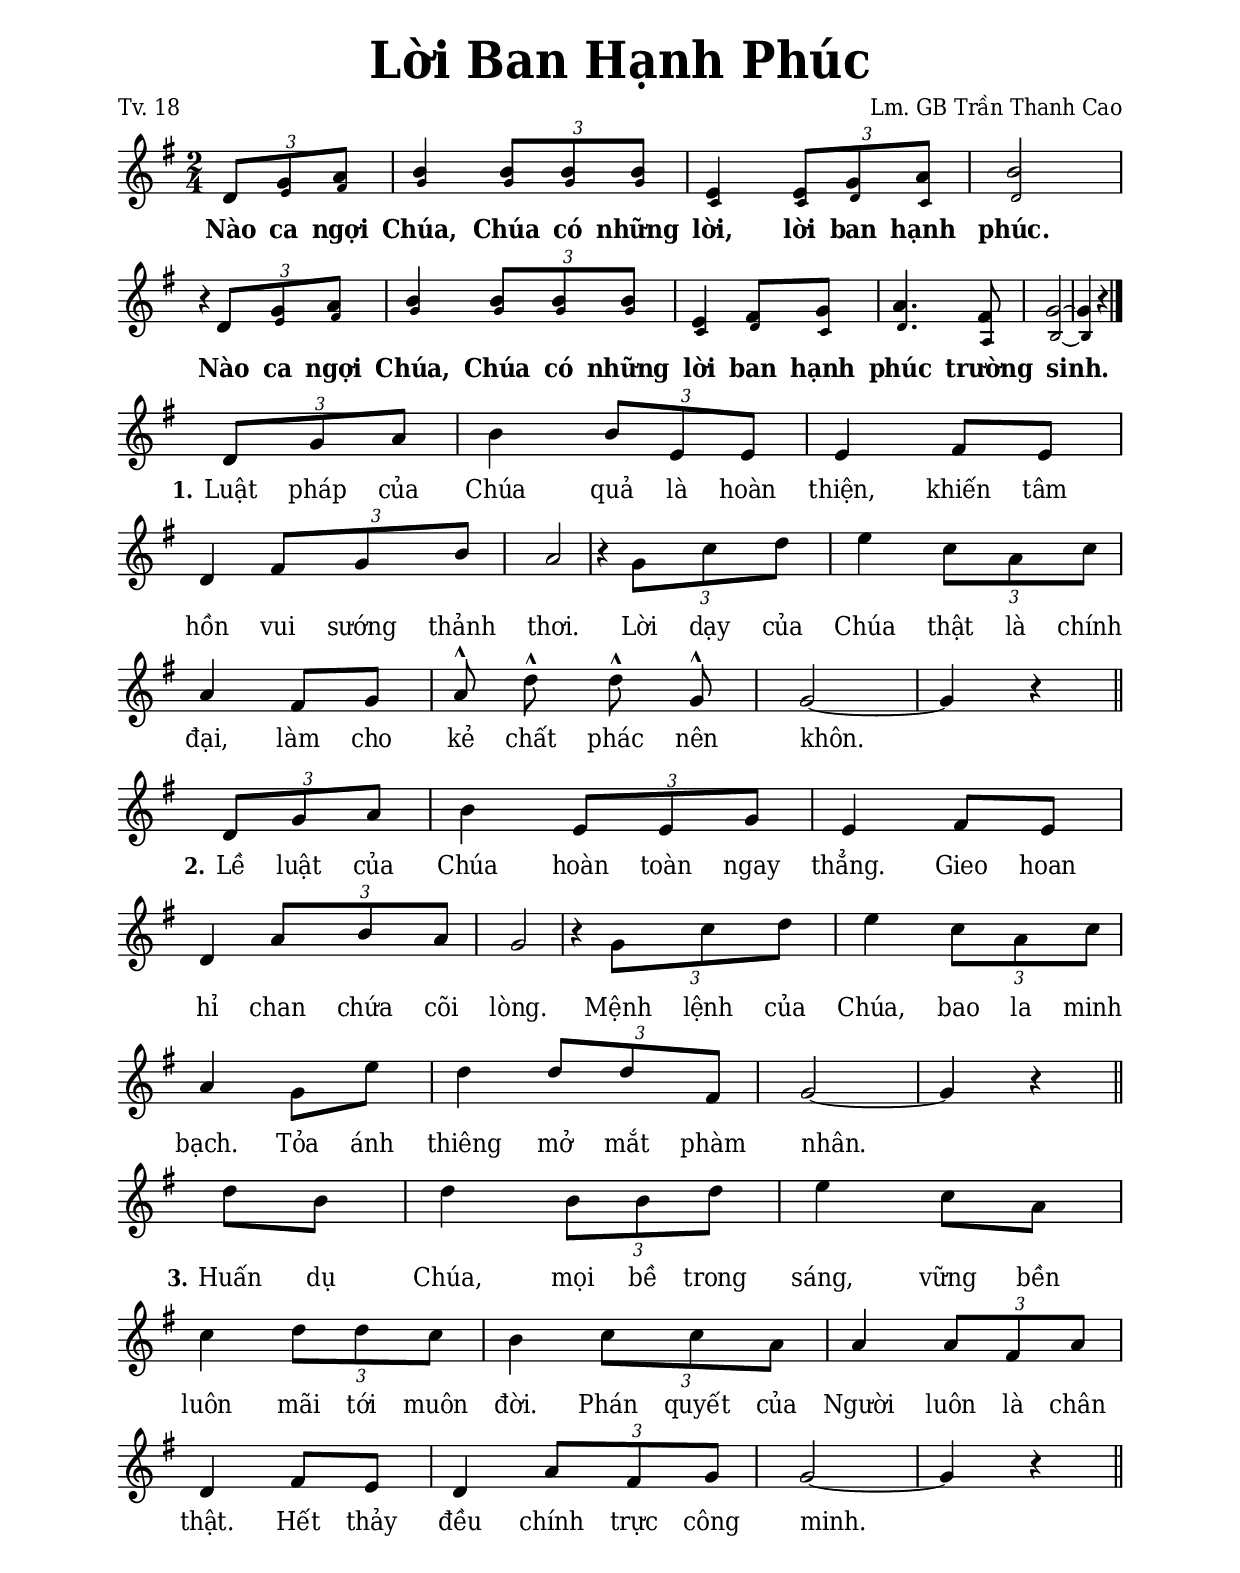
% Cài đặt chung
\version "2.22.1"
\include "english.ly"

\header {
  title = \markup { \fontsize #3 "Lời Ban Hạnh Phúc" }
  poet = "Tv. 18"
  composer = "Lm. GB Trần Thanh Cao"
  %arranger = " "
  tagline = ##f
}

% Nhạc điệp khúc
nhacDiepKhucSop = \relative c' {
  \partial 4 \tuplet 3/2 { d8 g a } |
  b4 \tuplet 3/2 { b8 b b } |
  e,4 \tuplet 3/2 { e8 g a } |
  b2 |
  r4 \tuplet 3/2 { d,8 g a } |
  b4 \tuplet 3/2 { b8 b b } |
  e,4 fs8 g |
  a4. fs8 |
  g2 ~ |
  g4 r \bar "|."
}

nhacDiepKhucBas = \relative c' {
  \partial 4 \tuplet 3/2 { d8 e fs } |
  g4 \tuplet 3/2 { g8 g g } |
  c,4 \tuplet 3/2 { c8 d c } |
  d2 |
  r4 \tuplet 3/2 { d8 e fs } |
  g4 \tuplet 3/2 { g8 g g } |
  c,4 d8 c |
  d4. a8 |
  b2 ~ |
  b4 r
}

% Nhạc phiên khúc
nhacPhienKhucMot = \relative c' {
  \partial 4 \tuplet 3/2 { d8 g a } |
  b4 \tuplet 3/2 { b8 e, e } |
  e4 fs8 e |
  d4 \tuplet 3/2 { fs8 g b } |
  a2 |
  r4 \tuplet 3/2 { g8 c d } |
  e4 \tuplet 3/2 { c8 a c } |
  a4 fs8 g |
  \autoBeamOff
  a8 ^^ d ^^ d ^^ g, ^^ |
  \autoBeamOn
  g2 ~ |
  g4 r \bar "||"
}

nhacPhienKhucHai = \relative c' {
  \partial 4 \tuplet 3/2 { d8 g a } |
  b4 \tuplet 3/2 { e,8 e g} |
  e4 fs8 e |
  d4 \tuplet 3/2 { a'8 b a } |
  g2 |
  r4 \tuplet 3/2 { g8 c d } |
  e4 \tuplet 3/2 { c8 a c } |
  a4 g8 e' |
  d4 \tuplet 3/2 { d8 d fs, } |
  g2 ~ |
  g4 r \bar "||"
}

nhacPhienKhucBa = \relative c'' {
  \partial 4 d8 b |
  d4 \tuplet 3/2 { b8 b d } |
  e4 c8 a |
  c4 \tuplet 3/2 { d8 d c } |
  b4 \tuplet 3/2 { c8 c a } |
  a4 \tuplet 3/2 { a8 fs a } |
  d,4 fs8 e |
  d4 \tuplet 3/2 { a'8 fs g } |
  g2 ~ |
  g4 r \bar "||"
}

% Lời điệp khúc
loiDiepKhuc = \lyricmode {
  Nào ca ngợi Chúa,
  Chúa có những lời, lời ban hạnh phúc.
  Nào ca ngợi Chúa,
  Chúa có những lời ban hạnh phúc trường sinh.
}

% Lời phiên khúc
loiPhienKhucMot = \lyricmode {
  \set stanza = #"1."
  Luật pháp của Chúa quả là hoàn thiện,
  khiến tâm hồn vui sướng thảnh thơi.
  Lời dạy của Chúa thật là chính đại,
  làm cho kẻ chất phác nên khôn.
}

loiPhienKhucHai = \lyricmode {
  \set stanza = #"2."
  Lề luật của Chúa hoàn toàn ngay thẳng.
  Gieo hoan hỉ chan chứa cõi lòng.
  Mệnh lệnh của Chúa, bao la minh bạch.
  Tỏa ánh thiêng mở mắt phàm nhân.
}

loiPhienKhucBa = \lyricmode {
  \set stanza = #"3."
  Huấn dụ Chúa, mọi bề trong sáng,
  vững bền luôn mãi tới muôn đời.
  Phán quyết của Người luôn là chân thật.
  Hết thảy đều chính trực công minh.
}


% Dàn trang
\paper {
  #(set-paper-size "a4")
  top-margin = 20\mm
  bottom-margin = 10\mm
  left-margin = 20\mm
  right-margin = 20\mm
  indent = #0
  #(define fonts
    (make-pango-font-tree
      "Deja Vu Serif Condensed"
      "Deja Vu Serif Condensed"
      "Deja Vu Serif Condensed"
      (/ 20 20)))
  page-count = #1
  system-system-spacing = #'((basic-distance . 11.5)
                             (minimum-distance . 11.5)
                             (padding . 1))
  score-system-spacing = #'((basic-distance . 11.5)
                             (minimum-distance . 11.5)
                             (padding . 1))
}

% Thiết lập tông và nhịp
TongNhip = { \key g \major \time 2/4 }

% Đổi kích thước nốt cho bè phụ
notBePhu =
#(define-music-function (font-size music) (number? ly:music?)
   (for-some-music
     (lambda (m)
       (if (music-is-of-type? m 'rhythmic-event)
           (begin
             (set! (ly:music-property m 'tweaks)
                   (cons `(font-size . ,font-size)
                         (ly:music-property m 'tweaks)))
             #t)
           #f))
     music)
   music)

\score {
  \new ChoirStaff <<
    \new Staff = diepKhuc \with {
        \consists "Merge_rests_engraver"
        %\magnifyStaff #(magstep +1)
        printPartCombineTexts = ##f
      }
      <<
      \new Voice \TongNhip \partCombine 
        \nhacDiepKhucSop
        \notBePhu -3 { \nhacDiepKhucBas }
      \new NullVoice = nhacThamChieu \nhacDiepKhucSop
      \new Lyrics \with {
          \override VerticalAxisGroup.
            nonstaff-relatedstaff-spacing.padding = #1
          \override VerticalAxisGroup.
            nonstaff-unrelatedstaff-spacing.padding = #1
        }
        \lyricsto nhacThamChieu \loiDiepKhuc
      >>
  >>
  \layout {
    \override Lyrics.LyricText.font-series = #'bold
    %\override Lyrics.LyricText.font-size = #+2
    \override Lyrics.LyricSpace.minimum-distance = #1.3
    \override Score.BarNumber.break-visibility = ##(#f #f #f)
    \override Score.SpacingSpanner.uniform-stretching = ##t
  }
}

\score {
  \new ChoirStaff <<
    \new Staff = phienKhuc \with {
        %\magnifyStaff #(magstep +1)
      }
      <<
      \new Voice = beSop {
        \key g \major \time 2/4 \nhacPhienKhucMot
      }
    >>
    \new Lyrics \with {
          \override VerticalAxisGroup.
            nonstaff-relatedstaff-spacing.padding = #1
          \override VerticalAxisGroup.
            nonstaff-unrelatedstaff-spacing.padding = #1
        }
        \lyricsto beSop \loiPhienKhucMot
  >>
  \layout {
    \override Staff.TimeSignature.transparent = ##t
    %\override Lyrics.LyricText.font-size = #+2
    \override Lyrics.LyricSpace.minimum-distance = #3
    \override Score.BarNumber.break-visibility = ##(#f #f #f)
    \override Score.SpacingSpanner.uniform-stretching = ##t
  }
}

\score {
  \new ChoirStaff <<
    \new Staff = phienKhuc \with {
        %\magnifyStaff #(magstep +1)
      }
      <<
      \new Voice = beSop {
        \key g \major \time 2/4 \nhacPhienKhucHai
      }
    >>
    \new Lyrics \with {
          \override VerticalAxisGroup.
            nonstaff-relatedstaff-spacing.padding = #1
          \override VerticalAxisGroup.
            nonstaff-unrelatedstaff-spacing.padding = #1
        }
        \lyricsto beSop \loiPhienKhucHai
  >>
  \layout {
    \override Staff.TimeSignature.transparent = ##t
    %\override Lyrics.LyricText.font-size = #+2
    \override Lyrics.LyricSpace.minimum-distance = #3
    \override Score.BarNumber.break-visibility = ##(#f #f #f)
    \override Score.SpacingSpanner.uniform-stretching = ##t
  }
}

\score {
  \new ChoirStaff <<
    \new Staff = phienKhuc \with {
        %\magnifyStaff #(magstep +1)
      }
      <<
      \new Voice = beSop {
        \key g \major \time 2/4 \nhacPhienKhucBa
      }
    >>
    \new Lyrics \with {
          \override VerticalAxisGroup.
            nonstaff-relatedstaff-spacing.padding = #1
          \override VerticalAxisGroup.
            nonstaff-unrelatedstaff-spacing.padding = #1
        }
        \lyricsto beSop \loiPhienKhucBa
  >>
  \layout {
    \override Staff.TimeSignature.transparent = ##t
    %\override Lyrics.LyricText.font-size = #+2
    \override Lyrics.LyricSpace.minimum-distance = #2.5
    \override Score.BarNumber.break-visibility = ##(#f #f #f)
    \override Score.SpacingSpanner.uniform-stretching = ##t
  }
}
